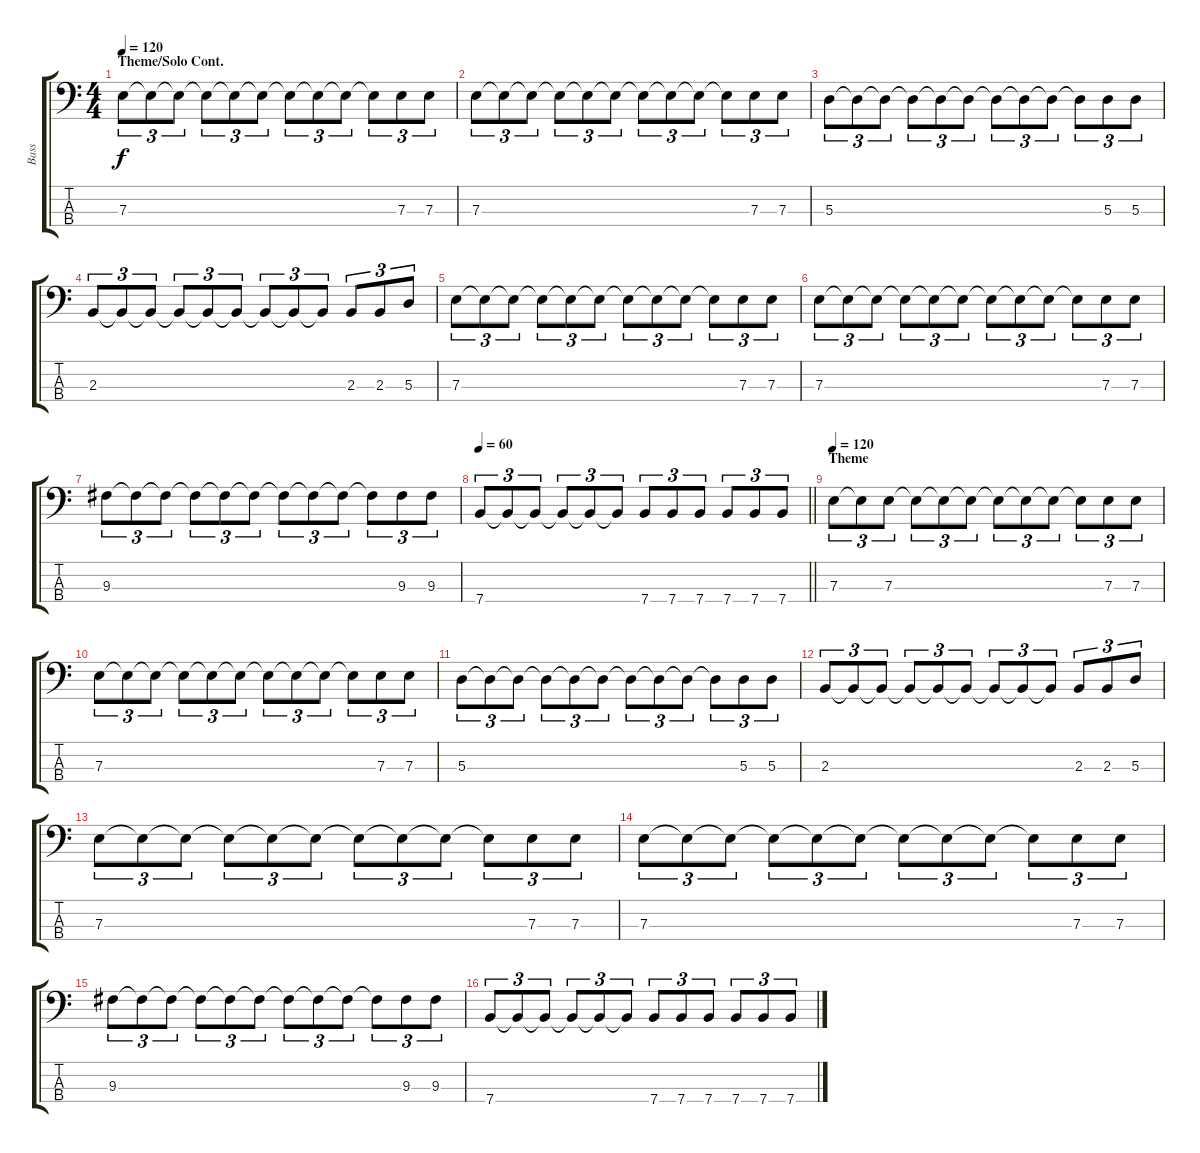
\track ("Bass" "Bass") {instrument electricbassfinger}
\staff {score tabs}
\tuning (G2 D2 A1 E1) {hide}
\ts (4 4)
\section ("" "Theme/Solo Cont.")
\tempo 120
\clef f4
\ks c
7.3.8{tu (3 2) dy f} 7.3{t}.8{tu (3 2)} 7.3{t}.8{tu (3 2)} 7.3{t}.8{tu (3 2)} 7.3{t}.8{tu (3 2)} 7.3{t}.8{tu (3 2)} 7.3{t}.8{tu (3 2)} 7.3{t}.8{tu (3 2)} 7.3{t}.8{tu (3 2)} 7.3{t}.8{tu (3 2)} 7.3.8{tu (3 2)} 7.3.8{tu (3 2)} |
7.3.8{tu (3 2)} 7.3{t}.8{tu (3 2)} 7.3{t}.8{tu (3 2)} 7.3{t}.8{tu (3 2)} 7.3{t}.8{tu (3 2)} 7.3{t}.8{tu (3 2)} 7.3{t}.8{tu (3 2)} 7.3{t}.8{tu (3 2)} 7.3{t}.8{tu (3 2)} 7.3{t}.8{tu (3 2)} 7.3.8{tu (3 2)} 7.3.8{tu (3 2)} |
5.3.8{tu (3 2)} 5.3{t}.8{tu (3 2)} 5.3{t}.8{tu (3 2)} 5.3{t}.8{tu (3 2)} 5.3{t}.8{tu (3 2)} 5.3{t}.8{tu (3 2)} 5.3{t}.8{tu (3 2)} 5.3{t}.8{tu (3 2)} 5.3{t}.8{tu (3 2)} 5.3{t}.8{tu (3 2)} 5.3.8{tu (3 2)} 5.3.8{tu (3 2)} |
2.3.8{tu (3 2)} 2.3{t}.8{tu (3 2)} 2.3{t}.8{tu (3 2)} 2.3{t}.8{tu (3 2)} 2.3{t}.8{tu (3 2)} 2.3{t}.8{tu (3 2)} 2.3{t}.8{tu (3 2)} 2.3{t}.8{tu (3 2)} 2.3{t}.8{tu (3 2)} 2.3.8{tu (3 2)} 2.3.8{tu (3 2)} 5.3.8{tu (3 2)} |
7.3.8{tu (3 2)} 7.3{t}.8{tu (3 2)} 7.3{t}.8{tu (3 2)} 7.3{t}.8{tu (3 2)} 7.3{t}.8{tu (3 2)} 7.3{t}.8{tu (3 2)} 7.3{t}.8{tu (3 2)} 7.3{t}.8{tu (3 2)} 7.3{t}.8{tu (3 2)} 7.3{t}.8{tu (3 2)} 7.3.8{tu (3 2)} 7.3.8{tu (3 2)} |
7.3.8{tu (3 2)} 7.3{t}.8{tu (3 2)} 7.3{t}.8{tu (3 2)} 7.3{t}.8{tu (3 2)} 7.3{t}.8{tu (3 2)} 7.3{t}.8{tu (3 2)} 7.3{t}.8{tu (3 2)} 7.3{t}.8{tu (3 2)} 7.3{t}.8{tu (3 2)} 7.3{t}.8{tu (3 2)} 7.3.8{tu (3 2)} 7.3.8{tu (3 2)} |
9.3.8{tu (3 2)} 9.3{t}.8{tu (3 2)} 9.3{t}.8{tu (3 2)} 9.3{t}.8{tu (3 2)} 9.3{t}.8{tu (3 2)} 9.3{t}.8{tu (3 2)} 9.3{t}.8{tu (3 2)} 9.3{t}.8{tu (3 2)} 9.3{t}.8{tu (3 2)} 9.3{t}.8{tu (3 2)} 9.3.8{tu (3 2)} 9.3.8{tu (3 2)} |
\tempo 60
\barLineRight lightlight
7.4.8{tu (3 2)} 7.4{t}.8{tu (3 2)} 7.4{t}.8{tu (3 2)} 7.4{t}.8{tu (3 2)} 7.4{t}.8{tu (3 2)} 7.4{t}.8{tu (3 2)} 7.4.8{tu (3 2)} 7.4.8{tu (3 2)} 7.4.8{tu (3 2)} 7.4.8{tu (3 2)} 7.4.8{tu (3 2)} 7.4.8{tu (3 2)} |
\section ("" "Theme")
\tempo 120
7.3.8{tu (3 2)} 7.3{t}.8{tu (3 2)} 7.3.8{tu (3 2)} 7.3{t}.8{tu (3 2)} 7.3{t}.8{tu (3 2)} 7.3{t}.8{tu (3 2)} 7.3{t}.8{tu (3 2)} 7.3{t}.8{tu (3 2)} 7.3{t}.8{tu (3 2)} 7.3{t}.8{tu (3 2)} 7.3.8{tu (3 2)} 7.3.8{tu (3 2)} |
7.3.8{tu (3 2)} 7.3{t}.8{tu (3 2)} 7.3{t}.8{tu (3 2)} 7.3{t}.8{tu (3 2)} 7.3{t}.8{tu (3 2)} 7.3{t}.8{tu (3 2)} 7.3{t}.8{tu (3 2)} 7.3{t}.8{tu (3 2)} 7.3{t}.8{tu (3 2)} 7.3{t}.8{tu (3 2)} 7.3.8{tu (3 2)} 7.3.8{tu (3 2)} |
5.3.8{tu (3 2)} 5.3{t}.8{tu (3 2)} 5.3{t}.8{tu (3 2)} 5.3{t}.8{tu (3 2)} 5.3{t}.8{tu (3 2)} 5.3{t}.8{tu (3 2)} 5.3{t}.8{tu (3 2)} 5.3{t}.8{tu (3 2)} 5.3{t}.8{tu (3 2)} 5.3{t}.8{tu (3 2)} 5.3.8{tu (3 2)} 5.3.8{tu (3 2)} |
2.3.8{tu (3 2)} 2.3{t}.8{tu (3 2)} 2.3{t}.8{tu (3 2)} 2.3{t}.8{tu (3 2)} 2.3{t}.8{tu (3 2)} 2.3{t}.8{tu (3 2)} 2.3{t}.8{tu (3 2)} 2.3{t}.8{tu (3 2)} 2.3{t}.8{tu (3 2)} 2.3.8{tu (3 2)} 2.3.8{tu (3 2)} 5.3.8{tu (3 2)} |
7.3.8{tu (3 2)} 7.3{t}.8{tu (3 2)} 7.3{t}.8{tu (3 2)} 7.3{t}.8{tu (3 2)} 7.3{t}.8{tu (3 2)} 7.3{t}.8{tu (3 2)} 7.3{t}.8{tu (3 2)} 7.3{t}.8{tu (3 2)} 7.3{t}.8{tu (3 2)} 7.3{t}.8{tu (3 2)} 7.3.8{tu (3 2)} 7.3.8{tu (3 2)} |
7.3.8{tu (3 2)} 7.3{t}.8{tu (3 2)} 7.3{t}.8{tu (3 2)} 7.3{t}.8{tu (3 2)} 7.3{t}.8{tu (3 2)} 7.3{t}.8{tu (3 2)} 7.3{t}.8{tu (3 2)} 7.3{t}.8{tu (3 2)} 7.3{t}.8{tu (3 2)} 7.3{t}.8{tu (3 2)} 7.3.8{tu (3 2)} 7.3.8{tu (3 2)} |
9.3.8{tu (3 2)} 9.3{t}.8{tu (3 2)} 9.3{t}.8{tu (3 2)} 9.3{t}.8{tu (3 2)} 9.3{t}.8{tu (3 2)} 9.3{t}.8{tu (3 2)} 9.3{t}.8{tu (3 2)} 9.3{t}.8{tu (3 2)} 9.3{t}.8{tu (3 2)} 9.3{t}.8{tu (3 2)} 9.3.8{tu (3 2)} 9.3.8{tu (3 2)} |
7.4.8{tu (3 2)} 7.4{t}.8{tu (3 2)} 7.4{t}.8{tu (3 2)} 7.4{t}.8{tu (3 2)} 7.4{t}.8{tu (3 2)} 7.4{t}.8{tu (3 2)} 7.4.8{tu (3 2)} 7.4.8{tu (3 2)} 7.4.8{tu (3 2)} 7.4.8{tu (3 2)} 7.4.8{tu (3 2)} 7.4.8{tu (3 2)}
